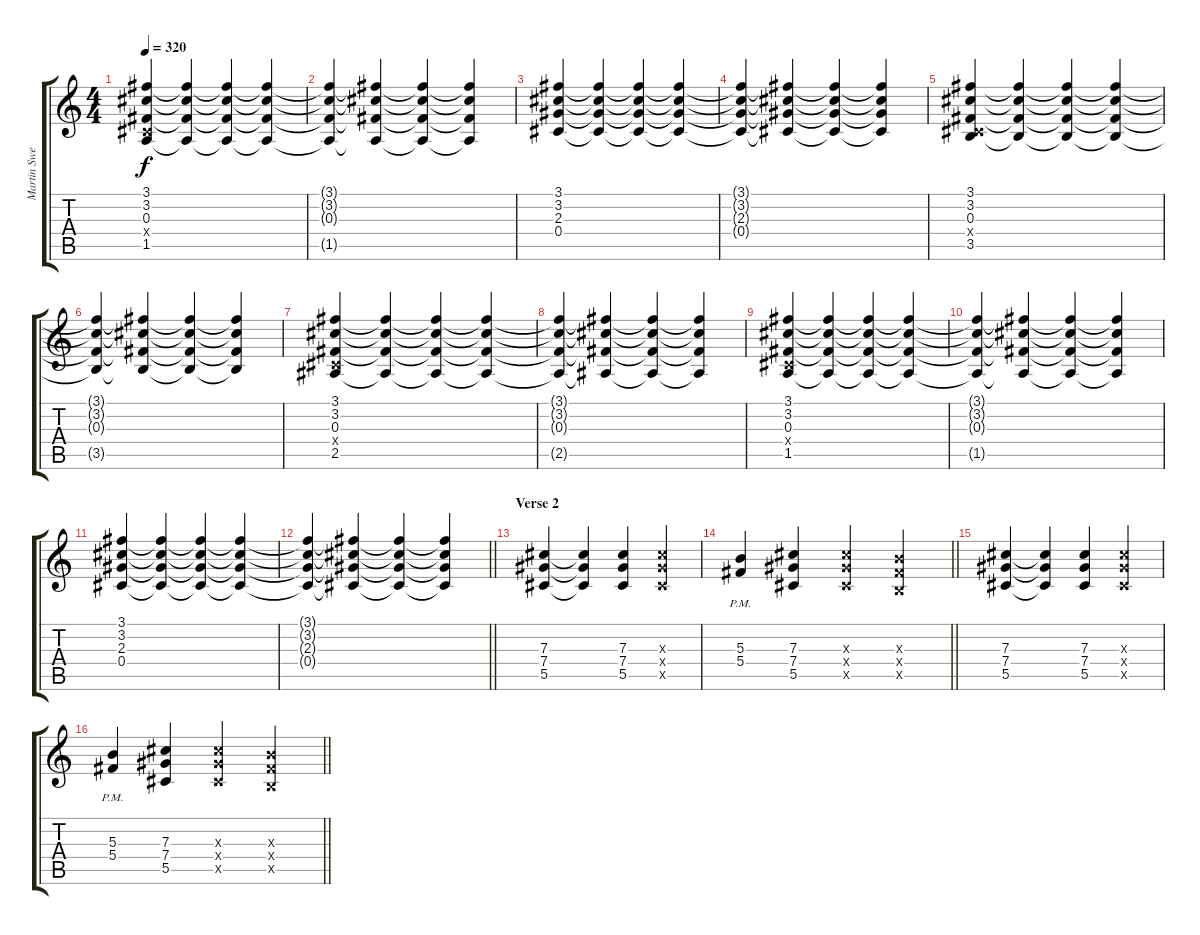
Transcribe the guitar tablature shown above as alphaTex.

\track ("Martin Sweet (Dist Guitar)" "Martin Swe") {instrument overdrivenguitar}
\staff {score tabs}
\tuning (Eb4 Bb3 Gb3 Db3 Ab2 Eb2) {hide}
\ts (4 4)
\tempo 320
\clef g2
\ks c
(3.1 3.2 0.3 0.4{x} 1.5).4{dy f} (3.1{t} 3.2{t} 0.3{t} 1.5{t}).4 (3.1{t} 3.2{t} 0.3{t} 1.5{t}).4 (3.1{t} 3.2{t} 0.3{t} 1.5{t}).4 |
(3.1{t} 3.2{t} 0.3{t} 1.5{t}).4 (3.1{t} 3.2{t} 0.3{t} 1.5{t}).4 (3.1{t} 3.2{t} 0.3{t} 1.5{t}).4 (3.1{t} 3.2{t} 0.3{t} 1.5{t}).4 |
(3.1 3.2 2.3 0.4).4 (3.1{t} 3.2{t} 2.3{t} 0.4{t}).4 (3.1{t} 3.2{t} 2.3{t} 0.4{t}).4 (3.1{t} 3.2{t} 2.3{t} 0.4{t}).4 |
(3.1{t} 3.2{t} 2.3{t} 0.4{t}).4 (3.1{t} 3.2{t} 2.3{t} 0.4{t}).4 (3.1{t} 3.2{t} 2.3{t} 0.4{t}).4 (3.1{t} 3.2{t} 2.3{t} 0.4{t}).4 |
(3.1 3.2 0.3 0.4{x} 3.5).4 (3.1{t} 3.2{t} 0.3{t} 3.5{t}).4 (3.1{t} 3.2{t} 0.3{t} 3.5{t}).4 (3.1{t} 3.2{t} 0.3{t} 3.5{t}).4 |
(3.1{t} 3.2{t} 0.3{t} 3.5{t}).4 (3.1{t} 3.2{t} 0.3{t} 3.5{t}).4 (3.1{t} 3.2{t} 0.3{t} 3.5{t}).4 (3.1{t} 3.2{t} 0.3{t} 3.5{t}).4 |
(3.1 3.2 0.3 0.4{x} 2.5).4 (3.1{t} 3.2{t} 0.3{t} 2.5{t}).4 (3.1{t} 3.2{t} 0.3{t} 2.5{t}).4 (3.1{t} 3.2{t} 0.3{t} 2.5{t}).4 |
(3.1{t} 3.2{t} 0.3{t} 2.5{t}).4 (3.1{t} 3.2{t} 0.3{t} 2.5{t}).4 (3.1{t} 3.2{t} 0.3{t} 2.5{t}).4 (3.1{t} 3.2{t} 0.3{t} 2.5{t}).4 |
(3.1 3.2 0.3 0.4{x} 1.5).4 (3.1{t} 3.2{t} 0.3{t} 1.5{t}).4 (3.1{t} 3.2{t} 0.3{t} 1.5{t}).4 (3.1{t} 3.2{t} 0.3{t} 1.5{t}).4 |
(3.1{t} 3.2{t} 0.3{t} 1.5{t}).4 (3.1{t} 3.2{t} 0.3{t} 1.5{t}).4 (3.1{t} 3.2{t} 0.3{t} 1.5{t}).4 (3.1{t} 3.2{t} 0.3{t} 1.5{t}).4 |
(3.1 3.2 2.3 0.4).4 (3.1{t} 3.2{t} 2.3{t} 0.4{t}).4 (3.1{t} 3.2{t} 2.3{t} 0.4{t}).4 (3.1{t} 3.2{t} 2.3{t} 0.4{t}).4 |
\barLineRight lightlight
(3.1{t} 3.2{t} 2.3{t} 0.4{t}).4 (3.1{t} 3.2{t} 2.3{t} 0.4{t}).4 (3.1{t} 3.2{t} 2.3{t} 0.4{t}).4 (3.1{t} 3.2{t} 2.3{t} 0.4{t}).4 |
\section ("" "Verse 2")
(7.3 7.4 5.5).4 (7.3{t} 7.4{t} 5.5{t}).4 (7.3 7.4 5.5).4 (7.3{x} 7.4{x} 5.5{x}).4 |
\barLineRight lightlight
(5.3 5.4{pm}).4 (7.3 7.4 5.5).4 (7.3{x} 7.4{x} 5.5{x}).4 (5.3{x} 5.4{x} 3.5{x}).4 |
(7.3 7.4 5.5).4 (7.3{t} 7.4{t} 5.5{t}).4 (7.3 7.4 5.5).4 (7.3{x} 7.4{x} 5.5{x}).4 |
\barLineRight lightlight
(5.3 5.4{pm}).4 (7.3 7.4 5.5).4 (7.3{x} 7.4{x} 5.5{x}).4 (5.3{x} 5.4{x} 3.5{x}).4
